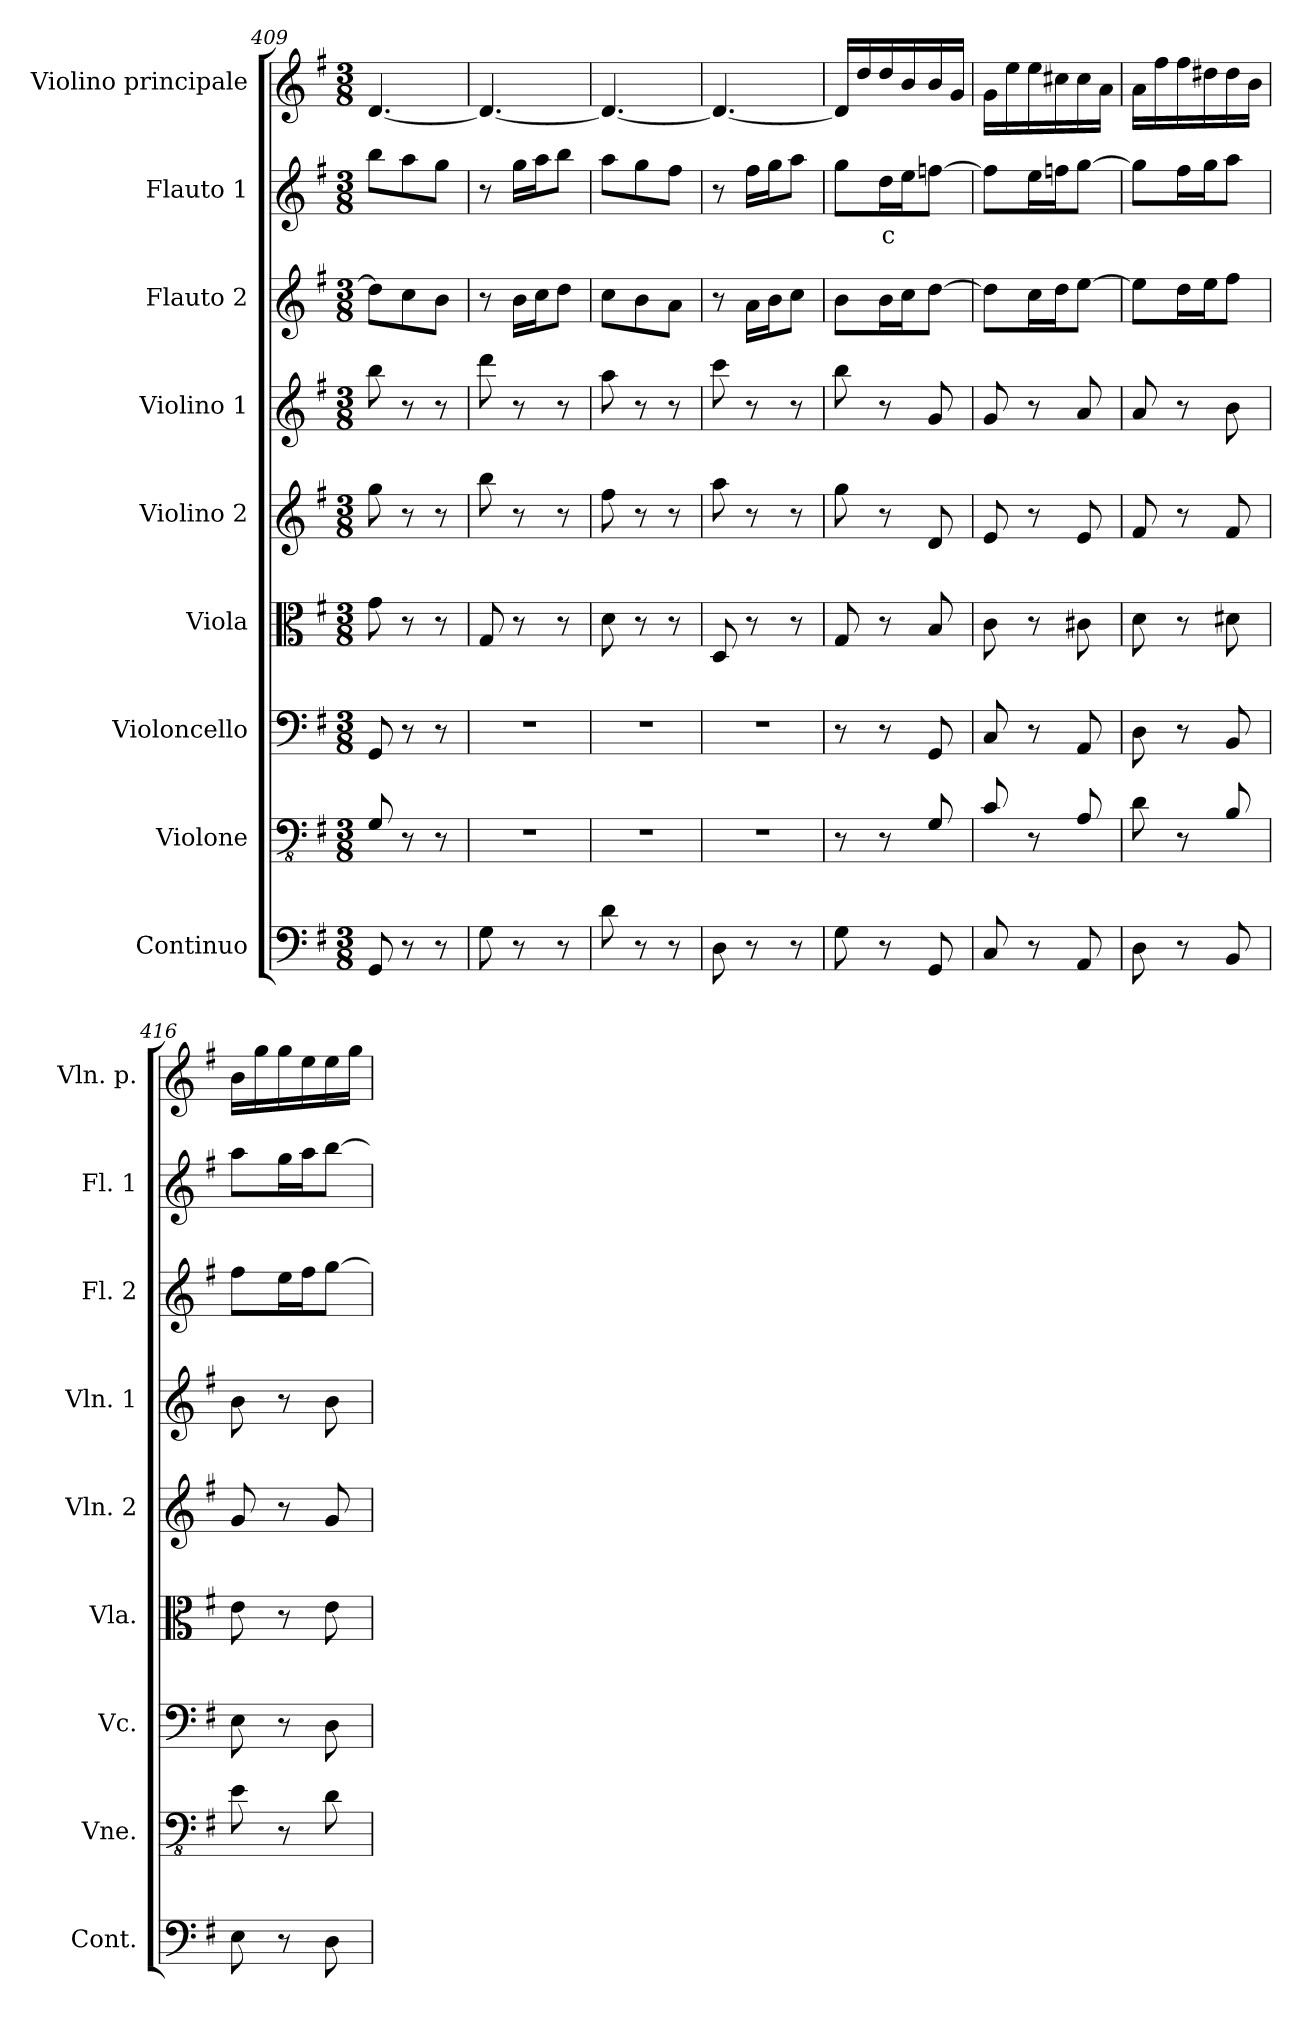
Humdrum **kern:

**kern	**kern	**kern	**kern	**kern	**kern	**kern	**kern	**text	**kern
*part9	*part8	*part7	*part6	*part5	*part4	*part3	*part2	*part2	*part1
*staff9	*staff8	*staff7	*staff6	*staff5	*staff4	*staff3	*staff2	*staff2	*staff1
*I"Continuo	*I"Violone	*I"Violoncello	*I"Viola	*I"Violino 2	*I"Violino 1	*I"Flauto 2	*I"Flauto 1	*	*I"Violino principale
*I'Cont.	*I'Vne.	*I'Vc.	*I'Vla.	*I'Vln. 2	*I'Vln. 1	*I'Fl. 2	*I'Fl. 1	*	*I'Vln. p.
*clefF4	*clefFv4	*clefF4	*clefC3	*clefG2	*clefG2	*clefG2	*clefG2	*	*clefG2
*	*ITrd7c12	*	*	*	*	*	*	*	*
*k[f#]	*k[f#]	*k[f#]	*k[f#]	*k[f#]	*k[f#]	*k[f#]	*k[f#]	*	*k[f#]
*M3/8	*M3/8	*M3/8	*M3/8	*M3/8	*M3/8	*M3/8	*M3/8	*	*M3/8
=409	=409	=409	=409	=409	=409	=409	=409	=409	=409
8GG/	8GGG/	8GG/	8g\	8gg\	8bb\	8dd\L]	8bb\L	.	[4.d/
8r	8r	8r	8r	8r	8r	8cc\	8aa\	.	.
8r	8r	8r	8r	8r	8r	8b\J	8gg\J	.	.
=410	=410	=410	=410	=410	=410	=410	=410	=410	=410
8G\	4.r	4.r	8G/	8bb\	8ddd\	8r	8r	.	4.d/_
8r	.	.	8r	8r	8r	16b\LL	16gg\LL	.	.
.	.	.	.	.	.	16cc\J	16aa\J	.	.
8r	.	.	8r	8r	8r	8dd\J	8bb\J	.	.
=411	=411	=411	=411	=411	=411	=411	=411	=411	=411
8d\	4.r	4.r	8d\	8ff#\	8aa\	8cc\L	8aa\L	.	4.d/_
8r	.	.	8r	8r	8r	8b\	8gg\	.	.
8r	.	.	8r	8r	8r	8a\J	8ff#\J	.	.
=412	=412	=412	=412	=412	=412	=412	=412	=412	=412
8D\	4.r	4.r	8D/	8aa\	8ccc\	8r	8r	.	4.d/_
8r	.	.	8r	8r	8r	16a\LL	16ff#\LL	.	.
.	.	.	.	.	.	16b\J	16gg\J	.	.
8r	.	.	8r	8r	8r	8cc\J	8aa\J	.	.
=413	=413	=413	=413	=413	=413	=413	=413	=413	=413
8G\	8r	8r	8G/	8gg\	8bb\	8b\L	8gg\L	.	16d/LL]
.	.	.	.	.	.	.	.	.	16dd/
!	!	!	!	!	!	!	!	!LO:LY:color=#FF0000	!
8r	8r	8r	8r	8r	8r	16b\L	16dd\L	c	16dd/
.	.	.	.	.	.	16cc\J	16ee\J	.	16b/
8GG/	8GGG/	8GG/	8B/	8d/	8g/	[8dd\J	[8ffn\J	.	16b/
.	.	.	.	.	.	.	.	.	16g/JJ
=414	=414	=414	=414	=414	=414	=414	=414	=414	=414
8C/	8CC/	8C/	8c\	8e/	8g/	8dd\L]	8ff\L]	.	16g\LL
.	.	.	.	.	.	.	.	.	16ee\
8r	8r	8r	8r	8r	8r	16cc\L	16ee\L	.	16ee\
.	.	.	.	.	.	16dd\J	16ffn\J	.	16cc#X\
8AA/	8AAA/	8AA/	8c#X\	8e/	8a/	[8ee\J	[8gg\J	.	16cc#\
.	.	.	.	.	.	.	.	.	16a\JJ
=415	=415	=415	=415	=415	=415	=415	=415	=415	=415
8D\	8DD\	8D\	8d\	8f#/	8a/	8ee\L]	8gg\L]	.	16a\LL
.	.	.	.	.	.	.	.	.	16ff#\
8r	8r	8r	8r	8r	8r	16dd\L	16ff#\L	.	16ff#\
.	.	.	.	.	.	16ee\J	16gg\J	.	16dd#X\
8BB/	8BBB/	8BB/	8d#X\	8f#/	8b\	8ff#\J	8aa\J	.	16dd#\
.	.	.	.	.	.	.	.	.	16b\JJ
=416	=416	=416	=416	=416	=416	=416	=416	=416	=416
8E\	8EE\	8E\	8e\	8g/	8b\	8ff#\L	8aa\L	.	16b\LL
.	.	.	.	.	.	.	.	.	16gg\
8r	8r	8r	8r	8r	8r	16ee\L	16gg\L	.	16gg\
.	.	.	.	.	.	16ff#\J	16aa\J	.	16ee\
8D\	8DD\	8D\	8e\	8g/	8b\	[8gg\J	[8bb\J	.	16ee\
.	.	.	.	.	.	.	.	.	16gg\JJ
=	=	=	=	=	=	=	=	=	=
*-	*-	*-	*-	*-	*-	*-	*-	*-	*-
